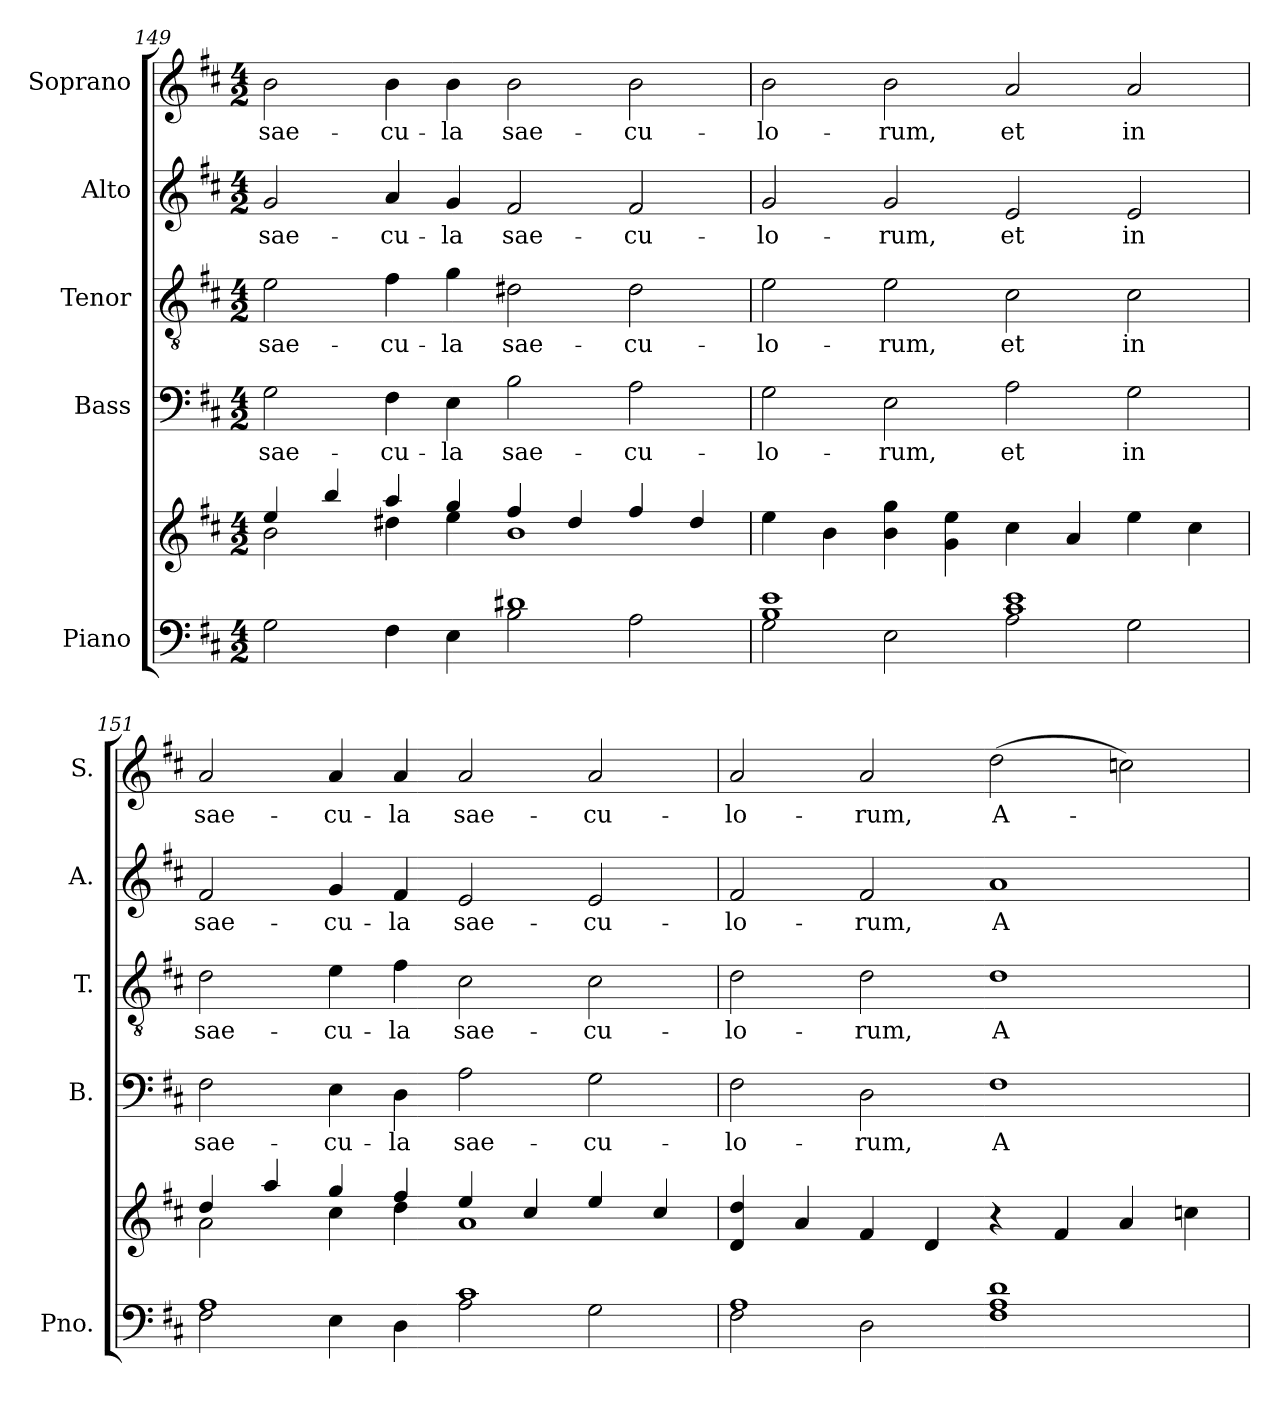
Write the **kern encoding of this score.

**kern	**kern	**kern	**text	**kern	**text	**kern	**text	**kern	**text
*part5	*part5	*part4	*part4	*part3	*part3	*part2	*part2	*part1	*part1
*staff6	*staff5	*staff4	*staff4	*staff3	*staff3	*staff2	*staff2	*staff1	*staff1
*I"Piano	*	*I"Bass	*	*I"Tenor	*	*I"Alto	*	*I"Soprano	*
*I'Pno.	*	*I'B.	*	*I'T.	*	*I'A.	*	*I'S.	*
!!LO:PB:g=z
*clefF4	*clefG2	*clefF4	*	*clefGv2	*	*clefG2	*	*clefG2	*
*	*	*	*	*ITrd7c12	*	*	*	*	*
*k[f#c#]	*k[f#c#]	*k[f#c#]	*	*k[f#c#]	*	*k[f#c#]	*	*k[f#c#]	*
*D:	*D:	*D:	*	*D:	*	*D:	*	*D:	*
*M4/2	*M4/2	*M4/2	*	*M4/2	*	*M4/2	*	*M4/2	*
=149	=149	=149	=149	=149	=149	=149	=149	=149	=149
*^	*^	*	*	*	*	*	*	*	*
!	!	!	!	!	!LO:LY:b:color=#000000	!	!	!	!	!	!
!	!	!	!	!	!	!	!LO:LY:b:color=#000000	!	!	!	!
!	!	!	!	!	!	!	!	!	!LO:LY:b:color=#000000	!	!
!	!	!	!	!	!	!	!	!	!	!	!LO:LY:b:color=#000000
2Gi\	1ryy	4eei/	2bi\	2Gi\	sae-	2Ei\	sae-	2gi/	sae-	2bi\	sae-
.	.	4bbi/	.	.	.	.	.	.	.	.	.
!	!	!	!	!	!LO:LY:b:color=#000000	!	!	!	!	!	!
!	!	!	!	!	!	!	!LO:LY:b:color=#000000	!	!	!	!
!	!	!	!	!	!	!	!	!	!LO:LY:b:color=#000000	!	!
!	!	!	!	!	!	!	!	!	!	!	!LO:LY:b:color=#000000
4F#i\	.	4aai/	4dd#Xi\	4F#i\	-cu-	4F#i\	-cu-	4ai/	-cu-	4bi\	-cu-
!	!	!	!	!	!LO:LY:b:color=#000000	!	!	!	!	!	!
!	!	!	!	!	!	!	!LO:LY:b:color=#000000	!	!	!	!
!	!	!	!	!	!	!	!	!	!LO:LY:b:color=#000000	!	!
!	!	!	!	!	!	!	!	!	!	!	!LO:LY:b:color=#000000
4Ei\	.	4ggi/	4eei\	4Ei\	-la	4Gi\	-la	4gi/	-la	4bi\	-la
!	!	!	!	!	!LO:LY:b:color=#000000	!	!	!	!	!	!
!	!	!	!	!	!	!	!LO:LY:b:color=#000000	!	!	!	!
!	!	!	!	!	!	!	!	!	!LO:LY:b:color=#000000	!	!
!	!	!	!	!	!	!	!	!	!	!	!LO:LY:b:color=#000000
1d#Xi	2Bi\	4ff#i/	1bi	2Bi\	sae-	2D#Xi\	sae-	2f#i/	sae-	2bi\	sae-
.	.	4dd#i/	.	.	.	.	.	.	.	.	.
!	!	!	!	!	!LO:LY:b:color=#000000	!	!	!	!	!	!
!	!	!	!	!	!	!	!LO:LY:b:color=#000000	!	!	!	!
!	!	!	!	!	!	!	!	!	!LO:LY:b:color=#000000	!	!
!	!	!	!	!	!	!	!	!	!	!	!LO:LY:b:color=#000000
.	2Ai\	4ff#i/	.	2Ai\	-cu-	2D#i\	-cu-	2f#i/	-cu-	2bi\	-cu-
.	.	4dd#i/	.	.	.	.	.	.	.	.	.
=150	=150	=150	=150	=150	=150	=150	=150	=150	=150	=150	=150
!	!	!	!	!	!LO:LY:b:color=#000000	!	!	!	!	!	!
!	!	!	!	!	!	!	!LO:LY:b:color=#000000	!	!	!	!
!	!	!	!	!	!	!	!	!	!LO:LY:b:color=#000000	!	!
!	!	!	!	!	!	!	!	!	!	!	!LO:LY:b:color=#000000
1Bi 1ei	2Gi\	4eei\	1ryy	2Gi\	-lo-	2Ei\	-lo-	2gi/	-lo-	2bi\	-lo-
.	.	4bi\	.	.	.	.	.	.	.	.	.
!	!	!	!	!	!LO:LY:b:color=#000000	!	!	!	!	!	!
!	!	!	!	!	!	!	!LO:LY:b:color=#000000	!	!	!	!
!	!	!	!	!	!	!	!	!	!LO:LY:b:color=#000000	!	!
!	!	!	!	!	!	!	!	!	!	!	!LO:LY:b:color=#000000
.	2Ei\	4bi\ 4ggi	.	2Ei\	-rum,	2Ei\	-rum,	2gi/	-rum,	2bi\	-rum,
.	.	4gi\ 4eei	.	.	.	.	.	.	.	.	.
!	!	!	!	!	!LO:LY:b:color=#000000	!	!	!	!	!	!
!	!	!	!	!	!	!	!LO:LY:b:color=#000000	!	!	!	!
!	!	!	!	!	!	!	!	!	!LO:LY:b:color=#000000	!	!
!	!	!	!	!	!	!	!	!	!	!	!LO:LY:b:color=#000000
1c#i 1ei	2Ai\	4cc#i\	2ryy	2Ai\	et	2C#i\	et	2ei/	et	2ai/	et
.	.	4ai/	.	.	.	.	.	.	.	.	.
!	!	!	!	!	!LO:LY:b:color=#000000	!	!	!	!	!	!
!	!	!	!	!	!	!	!LO:LY:b:color=#000000	!	!	!	!
!	!	!	!	!	!	!	!	!	!LO:LY:b:color=#000000	!	!
!	!	!	!	!	!	!	!	!	!	!	!LO:LY:b:color=#000000
.	2Gi\	4eei\	2ryy	2Gi\	in	2C#i\	in	2ei/	in	2ai/	in
.	.	4cc#i\	.	.	.	.	.	.	.	.	.
=151	=151	=151	=151	=151	=151	=151	=151	=151	=151	=151	=151
!	!	!	!	!	!LO:LY:b:color=#000000	!	!	!	!	!	!
!	!	!	!	!	!	!	!LO:LY:b:color=#000000	!	!	!	!
!	!	!	!	!	!	!	!	!	!LO:LY:b:color=#000000	!	!
!	!	!	!	!	!	!	!	!	!	!	!LO:LY:b:color=#000000
1Ai	2F#i\	4ddi/	2ai\	2F#i\	sae-	2Di\	sae-	2f#i/	sae-	2ai/	sae-
.	.	4aai/	.	.	.	.	.	.	.	.	.
!	!	!	!	!	!LO:LY:b:color=#000000	!	!	!	!	!	!
!	!	!	!	!	!	!	!LO:LY:b:color=#000000	!	!	!	!
!	!	!	!	!	!	!	!	!	!LO:LY:b:color=#000000	!	!
!	!	!	!	!	!	!	!	!	!	!	!LO:LY:b:color=#000000
.	4Ei\	4ggi/	4cc#i\	4Ei\	-cu-	4Ei\	-cu-	4gi/	-cu-	4ai/	-cu-
!	!	!	!	!	!LO:LY:b:color=#000000	!	!	!	!	!	!
!	!	!	!	!	!	!	!LO:LY:b:color=#000000	!	!	!	!
!	!	!	!	!	!	!	!	!	!LO:LY:b:color=#000000	!	!
!	!	!	!	!	!	!	!	!	!	!	!LO:LY:b:color=#000000
.	4Di\	4ff#i/	4ddi\	4Di\	-la	4F#i\	-la	4f#i/	-la	4ai/	-la
!	!	!	!	!	!LO:LY:b:color=#000000	!	!	!	!	!	!
!	!	!	!	!	!	!	!LO:LY:b:color=#000000	!	!	!	!
!	!	!	!	!	!	!	!	!	!LO:LY:b:color=#000000	!	!
!	!	!	!	!	!	!	!	!	!	!	!LO:LY:b:color=#000000
1c#i	2Ai\	4eei/	1ai	2Ai\	sae-	2C#i\	sae-	2ei/	sae-	2ai/	sae-
.	.	4cc#i/	.	.	.	.	.	.	.	.	.
!	!	!	!	!	!LO:LY:b:color=#000000	!	!	!	!	!	!
!	!	!	!	!	!	!	!LO:LY:b:color=#000000	!	!	!	!
!	!	!	!	!	!	!	!	!	!LO:LY:b:color=#000000	!	!
!	!	!	!	!	!	!	!	!	!	!	!LO:LY:b:color=#000000
.	2Gi\	4eei/	.	2Gi\	-cu-	2C#i\	-cu-	2ei/	-cu-	2ai/	-cu-
.	.	4cc#i/	.	.	.	.	.	.	.	.	.
*	*	*v	*v	*	*	*	*	*	*	*	*
=152	=152	=152	=152	=152	=152	=152	=152	=152	=152	=152
!	!	!	!	!LO:LY:b:color=#000000	!	!	!	!	!	!
!	!	!	!	!	!	!LO:LY:b:color=#000000	!	!	!	!
!	!	!	!	!	!	!	!	!LO:LY:b:color=#000000	!	!
!	!	!	!	!	!	!	!	!	!	!LO:LY:b:color=#000000
1Ai	2F#i\	4di/ 4ddi	2F#i\	-lo-	2Di\	-lo-	2f#i/	-lo-	2ai/	-lo-
.	.	4ai/	.	.	.	.	.	.	.	.
!	!	!	!	!LO:LY:b:color=#000000	!	!	!	!	!	!
!	!	!	!	!	!	!LO:LY:b:color=#000000	!	!	!	!
!	!	!	!	!	!	!	!	!LO:LY:b:color=#000000	!	!
!	!	!	!	!	!	!	!	!	!	!LO:LY:b:color=#000000
.	2Di\	4f#i/	2Di\	-rum,	2Di\	-rum,	2f#i/	-rum,	2ai/	-rum,
.	.	4di/	.	.	.	.	.	.	.	.
!	!	!	!	!LO:LY:b:color=#000000	!	!	!	!	!	!
!	!	!	!	!	!	!LO:LY:b:color=#000000	!	!	!	!
!	!	!	!	!	!	!	!	!LO:LY:b:color=#000000	!	!
!	!	!	!	!	!	!	!	!	!	!LO:LY:b:color=#000000
1F#i 1Ai 1di	1ryy	4r	1F#i	A-	1Di	A-	1ai	A-	(2ddi\	A-
.	.	4f#i/	.	.	.	.	.	.	.	.
.	.	4ai/	.	.	.	.	.	.	2ccni\)	.
.	.	4ccni\	.	.	.	.	.	.	.	.
*v	*v	*	*	*	*	*	*	*	*	*
=	=	=	=	=	=	=	=	=	=
*-	*-	*-	*-	*-	*-	*-	*-	*-	*-
